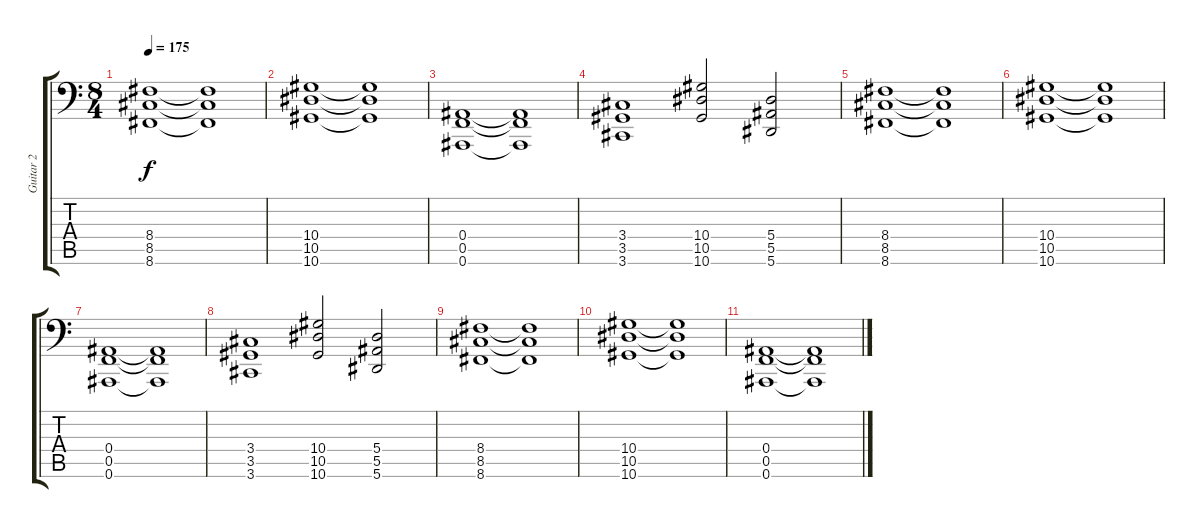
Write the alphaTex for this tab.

\track ("Guitar 2" "Guitar 2") {instrument brightacousticpiano}
\staff {score tabs}
\tuning (C4 G3 Eb3 Bb2 F2 Bb1) {hide}
\ts (8 4)
\tempo 175
\clef f4
\ks c
(8.4 8.5 8.6).1{dy f} (8.4{t} 8.5{t} 8.6{t}).1 |
(10.4 10.5 10.6).1 (10.4{t} 10.5{t} 10.6{t}).1 |
(0.4 0.5 0.6).1 (0.4{t} 0.5{t} 0.6{t}).1 |
(3.4 3.5 3.6).1 (10.4 10.5 10.6).2 (5.4 5.5 5.6).2 |
(8.4 8.5 8.6).1 (8.4{t} 8.5{t} 8.6{t}).1 |
(10.4 10.5 10.6).1 (10.4{t} 10.5{t} 10.6{t}).1 |
(0.4 0.5 0.6).1 (0.4{t} 0.5{t} 0.6{t}).1 |
(3.4 3.5 3.6).1 (10.4 10.5 10.6).2 (5.4 5.5 5.6).2 |
(8.4 8.5 8.6).1 (8.4{t} 8.5{t} 8.6{t}).1 |
(10.4 10.5 10.6).1 (10.4{t} 10.5{t} 10.6{t}).1 |
(0.4 0.5 0.6).1 (0.4{t} 0.5{t} 0.6{t}).1
